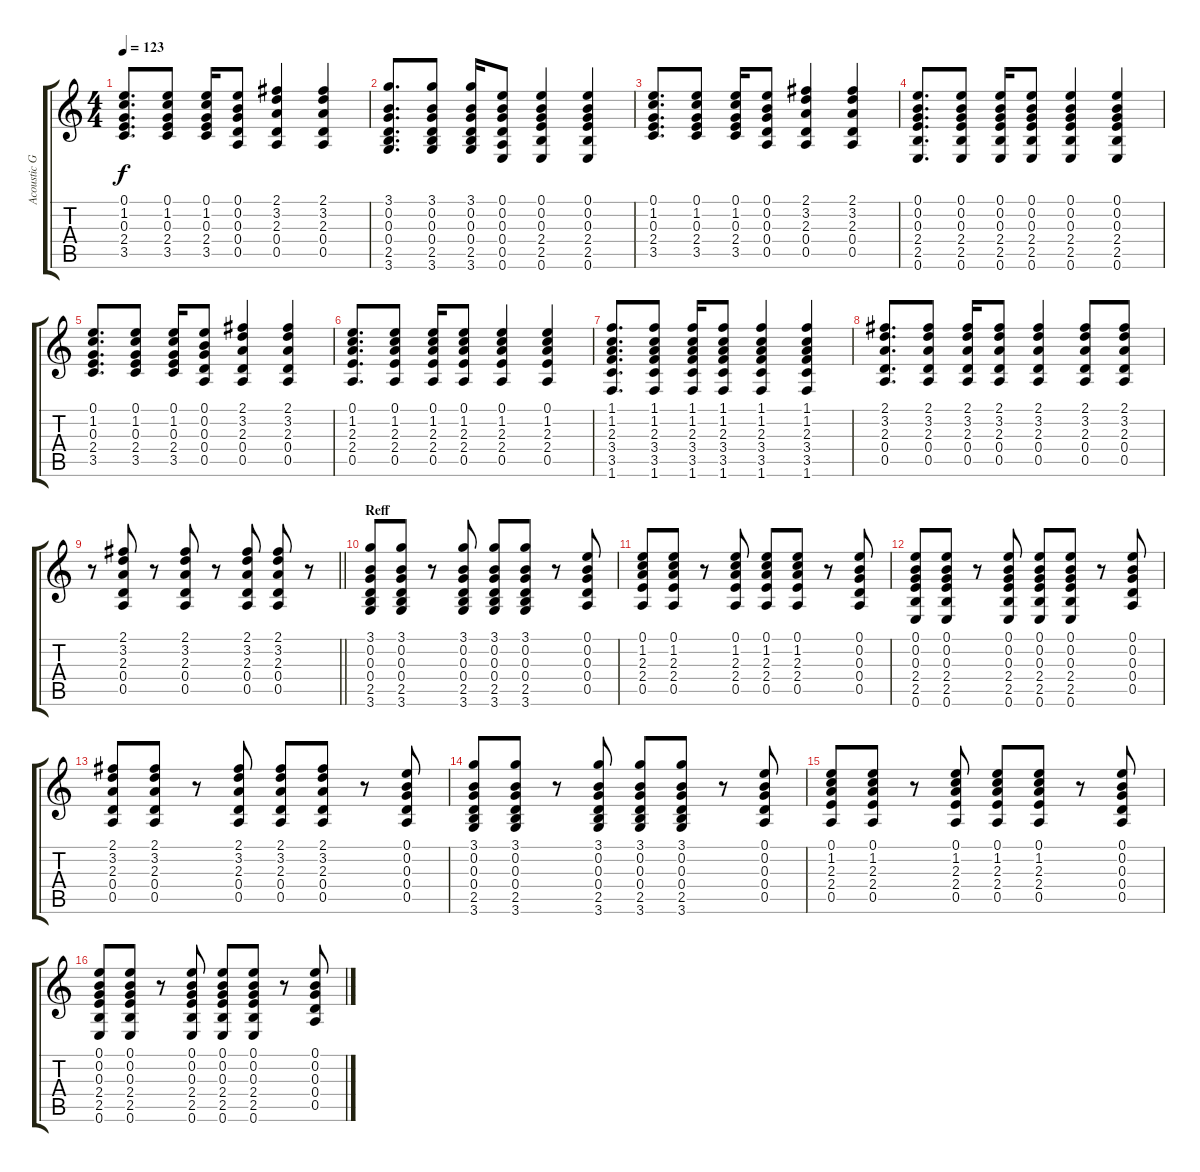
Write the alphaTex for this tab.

\track ("Acoustic Guitar" "Acoustic G") {instrument acousticguitarsteel}
\staff {score tabs}
\tuning (E4 B3 G3 D3 A2 E2) {hide}
\ts (4 4)
\tempo 123
\clef g2
\ks c
(0.1 1.2 0.3 2.4 3.5).8{d dy f volume 11} (0.1 1.2 0.3 2.4 3.5).8 (0.1 1.2 0.3 2.4 3.5).16 (0.1 0.2 0.3 0.4 0.5).8 (2.1 3.2 2.3 0.4 0.5).4 (2.1 3.2 2.3 0.4 0.5).4 |
(3.1 0.2 0.3 0.4 2.5 3.6).8{d} (3.1 0.2 0.3 0.4 2.5 3.6).8 (3.1 0.2 0.3 0.4 2.5 3.6).16 (0.1 0.2 0.3 0.4 0.5 0.6).8 (0.1 0.2 0.3 2.4 2.5 0.6).4 (0.1 0.2 0.3 2.4 2.5 0.6).4 |
(0.1 1.2 0.3 2.4 3.5).8{d} (0.1 1.2 0.3 2.4 3.5).8 (0.1 1.2 0.3 2.4 3.5).16 (0.1 0.2 0.3 0.4 0.5).8 (2.1 3.2 2.3 0.4 0.5).4 (2.1 3.2 2.3 0.4 0.5).4 |
(0.1 0.2 0.3 2.4 2.5 0.6).8{d} (0.1 0.2 0.3 2.4 2.5 0.6).8 (0.1 0.2 0.3 2.4 2.5 0.6).16 (0.1 0.2 0.3 2.4 2.5 0.6).8 (0.1 0.2 0.3 2.4 2.5 0.6).4 (0.1 0.2 0.3 2.4 2.5 0.6).4 |
(0.1 1.2 0.3 2.4 3.5).8{d} (0.1 1.2 0.3 2.4 3.5).8 (0.1 1.2 0.3 2.4 3.5).16 (0.1 0.2 0.3 0.4 0.5).8 (2.1 3.2 2.3 0.4 0.5).4 (2.1 3.2 2.3 0.4 0.5).4 |
(0.1 1.2 2.3 2.4 0.5).8{d} (0.1 1.2 2.3 2.4 0.5).8 (0.1 1.2 2.3 2.4 0.5).16 (0.1 1.2 2.3 2.4 0.5).8 (0.1 1.2 2.3 2.4 0.5).4 (0.1 1.2 2.3 2.4 0.5).4 |
(1.1 1.2 2.3 3.4 3.5 1.6).8{d} (1.1 1.2 2.3 3.4 3.5 1.6).8 (1.1 1.2 2.3 3.4 3.5 1.6).16 (1.1 1.2 2.3 3.4 3.5 1.6).8 (1.1 1.2 2.3 3.4 3.5 1.6).4 (1.1 1.2 2.3 3.4 3.5 1.6).4 |
(2.1 3.2 2.3 0.4 0.5).8{d} (2.1 3.2 2.3 0.4 0.5).8 (2.1 3.2 2.3 0.4 0.5).16 (2.1 3.2 2.3 0.4 0.5).8 (2.1 3.2 2.3 0.4 0.5).4 (2.1 3.2 2.3 0.4 0.5).8 (2.1 3.2 2.3 0.4 0.5).8 |
\barLineRight lightlight
r.8 (2.1 3.2 2.3 0.4 0.5).8 r.8 (2.1 3.2 2.3 0.4 0.5).8 r.8 (2.1 3.2 2.3 0.4 0.5).8 (2.1 3.2 2.3 0.4 0.5).8 r.8 |
\section ("" "Reff")
(3.1 0.2 0.3 0.4 2.5 3.6).8 (3.1 0.2 0.3 0.4 2.5 3.6).8 r.8 (3.1 0.2 0.3 0.4 2.5 3.6).8 (3.1 0.2 0.3 0.4 2.5 3.6).8 (3.1 0.2 0.3 0.4 2.5 3.6).8 r.8 (0.1 0.2 0.3 0.4 0.5).8 |
(0.1 1.2 2.3 2.4 0.5).8 (0.1 1.2 2.3 2.4 0.5).8 r.8 (0.1 1.2 2.3 2.4 0.5).8 (0.1 1.2 2.3 2.4 0.5).8 (0.1 1.2 2.3 2.4 0.5).8 r.8 (0.1 0.2 0.3 0.4 0.5).8 |
(0.1 0.2 0.3 2.4 2.5 0.6).8 (0.1 0.2 0.3 2.4 2.5 0.6).8 r.8 (0.1 0.2 0.3 2.4 2.5 0.6).8 (0.1 0.2 0.3 2.4 2.5 0.6).8 (0.1 0.2 0.3 2.4 2.5 0.6).8 r.8 (0.1 0.2 0.3 0.4 0.5).8 |
(2.1 3.2 2.3 0.4 0.5).8 (2.1 3.2 2.3 0.4 0.5).8 r.8 (2.1 3.2 2.3 0.4 0.5).8 (2.1 3.2 2.3 0.4 0.5).8 (2.1 3.2 2.3 0.4 0.5).8 r.8 (0.1 0.2 0.3 0.4 0.5).8 |
(3.1 0.2 0.3 0.4 2.5 3.6).8 (3.1 0.2 0.3 0.4 2.5 3.6).8 r.8 (3.1 0.2 0.3 0.4 2.5 3.6).8 (3.1 0.2 0.3 0.4 2.5 3.6).8 (3.1 0.2 0.3 0.4 2.5 3.6).8 r.8 (0.1 0.2 0.3 0.4 0.5).8 |
(0.1 1.2 2.3 2.4 0.5).8 (0.1 1.2 2.3 2.4 0.5).8 r.8 (0.1 1.2 2.3 2.4 0.5).8 (0.1 1.2 2.3 2.4 0.5).8 (0.1 1.2 2.3 2.4 0.5).8 r.8 (0.1 0.2 0.3 0.4 0.5).8 |
(0.1 0.2 0.3 2.4 2.5 0.6).8 (0.1 0.2 0.3 2.4 2.5 0.6).8 r.8 (0.1 0.2 0.3 2.4 2.5 0.6).8 (0.1 0.2 0.3 2.4 2.5 0.6).8 (0.1 0.2 0.3 2.4 2.5 0.6).8 r.8 (0.1 0.2 0.3 0.4 0.5).8
